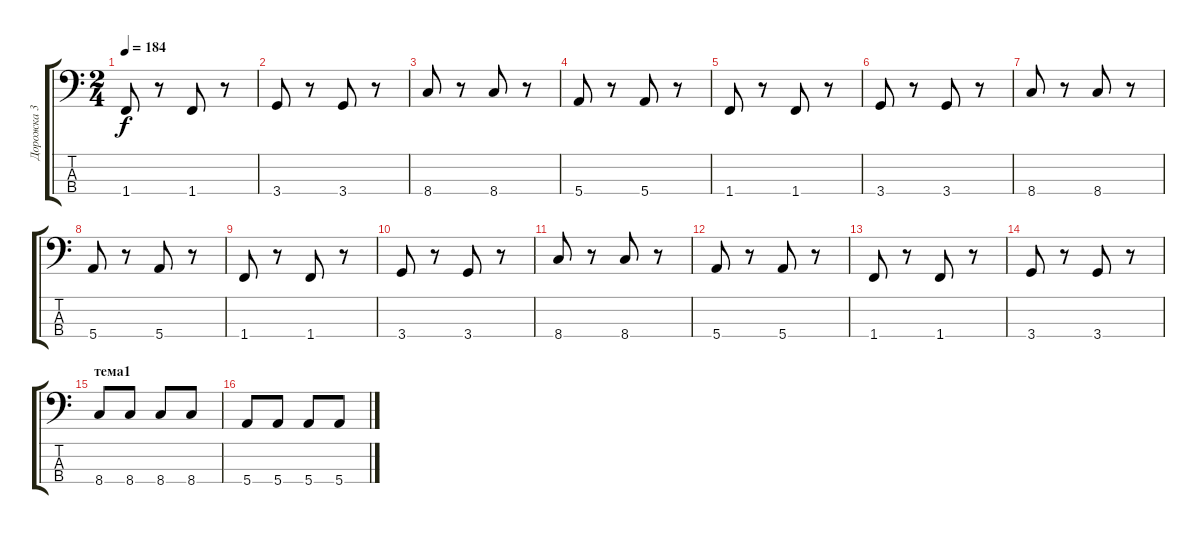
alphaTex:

\track ("Дорожка 3" "Дорожка 3") {instrument electricbasspick}
\staff {score tabs}
\tuning (G2 D2 A1 E1) {hide}
\ts (2 4)
\tempo 184
\clef f4
\ks c
1.4.8{dy f} r.8 1.4.8 r.8 |
3.4.8 r.8 3.4.8 r.8 |
8.4.8 r.8 8.4.8 r.8 |
5.4.8 r.8 5.4.8 r.8 |
1.4.8 r.8 1.4.8 r.8 |
3.4.8 r.8 3.4.8 r.8 |
8.4.8 r.8 8.4.8 r.8 |
5.4.8 r.8 5.4.8 r.8 |
1.4.8 r.8 1.4.8 r.8 |
3.4.8 r.8 3.4.8 r.8 |
8.4.8 r.8 8.4.8 r.8 |
5.4.8 r.8 5.4.8 r.8 |
1.4.8 r.8 1.4.8 r.8 |
3.4.8 r.8 3.4.8 r.8 |
\section ("" "тема1")
8.4.8 8.4.8 8.4.8 8.4.8 |
5.4.8 5.4.8 5.4.8 5.4.8
